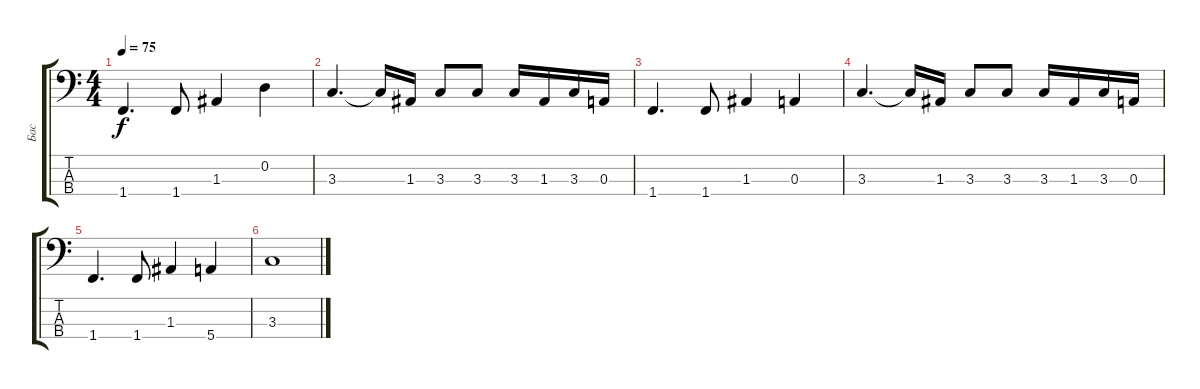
\track ("Бас" "Бас") {instrument electricbassfinger}
\staff {score tabs}
\tuning (G2 D2 A1 E1) {hide}
\ts (4 4)
\tempo 75
\clef f4
\ks c
1.4.4{d dy f} 1.4.8 1.3.4 0.2.4 |
3.3.4{d} 3.3{t}.16 1.3.16 3.3.8 3.3.8 3.3.16 1.3.16 3.3.16 0.3.16 |
1.4.4{d} 1.4.8 1.3.4 0.3.4 |
3.3.4{d} 3.3{t}.16 1.3.16 3.3.8 3.3.8 3.3.16 1.3.16 3.3.16 0.3.16 |
1.4.4{d} 1.4.8 1.3.4 5.4.4 |
3.3.1
